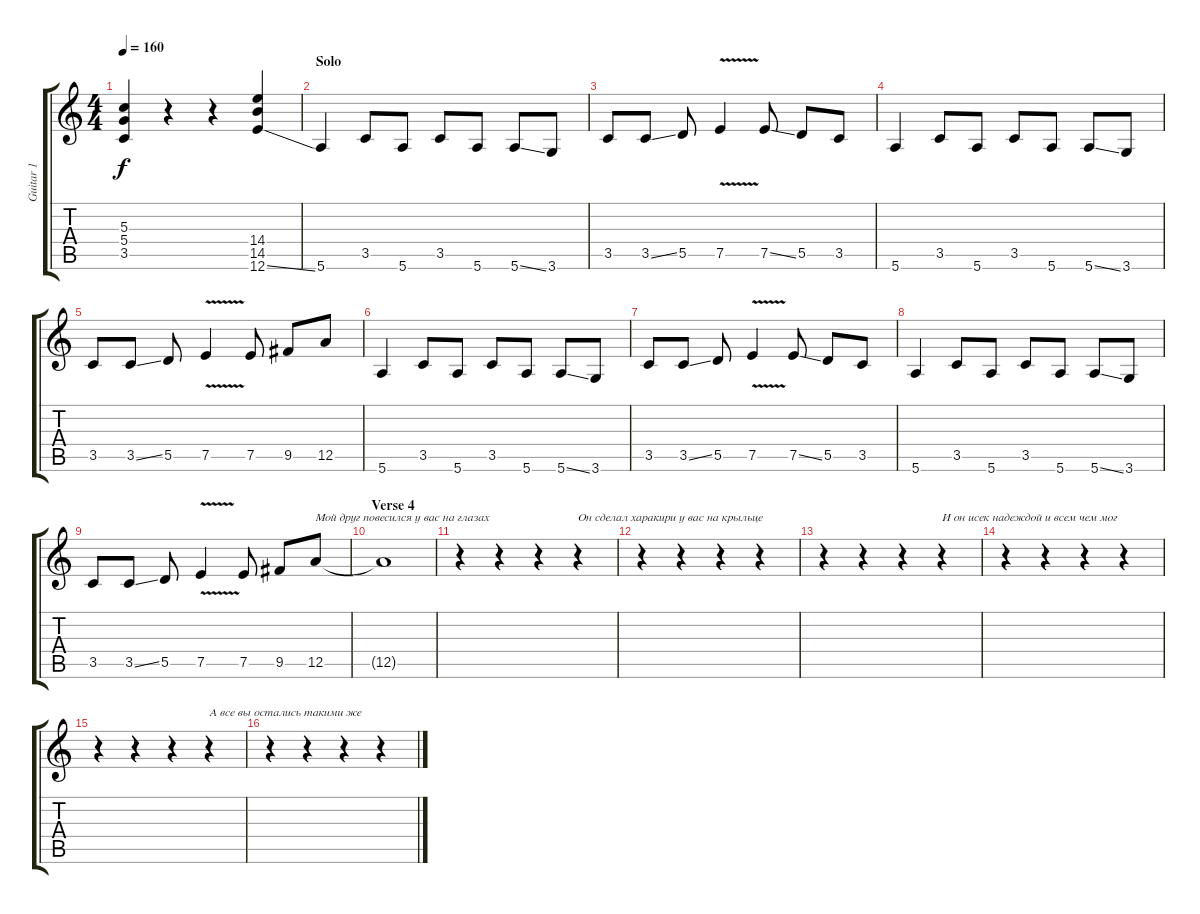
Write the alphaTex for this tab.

\track ("Guitar 1" "Guitar 1") {instrument distortionguitar}
\staff {score tabs}
\tuning (E4 B3 G3 D3 A2 E2) {hide}
\ts (4 4)
\tempo 160
\clef g2
\ks c
(5.3 5.4 3.5).4{dy f} r.4 r.4 (14.4 14.5 12.6{ss}).4 |
\section ("" "Solo")
5.6.4 3.5.8 5.6.8 3.5.8 5.6.8 5.6{ss}.8 3.6.8 |
3.5.8 3.5{ss}.8 5.5.8 7.5{v}.4 7.5{ss}.8 5.5.8 3.5.8 |
5.6.4 3.5.8 5.6.8 3.5.8 5.6.8 5.6{ss}.8 3.6.8 |
3.5.8 3.5{ss}.8 5.5.8 7.5{v}.4 7.5.8 9.5.8 12.5.8 |
5.6.4 3.5.8 5.6.8 3.5.8 5.6.8 5.6{ss}.8 3.6.8 |
3.5.8 3.5{ss}.8 5.5.8 7.5{v}.4 7.5{ss}.8 5.5.8 3.5.8 |
5.6.4 3.5.8 5.6.8 3.5.8 5.6.8 5.6{ss}.8 3.6.8 |
3.5.8 3.5{ss}.8 5.5.8 7.5{v}.4 7.5.8 9.5.8 12.5.8{txt "Мой друг повесился у вас на глазах" volume 0} |
\section ("" "Verse 4")
12.5{t}.1 |
r.4 r.4 r.4 r.4{txt "Он сделал харакири у вас на крыльце"} |
r.4 r.4 r.4 r.4 |
r.4 r.4 r.4 r.4{txt "И он исек надеждой и всем чем мог"} |
r.4 r.4 r.4 r.4 |
r.4 r.4 r.4 r.4{txt "А все вы остались такими же"} |
r.4 r.4 r.4 r.4
